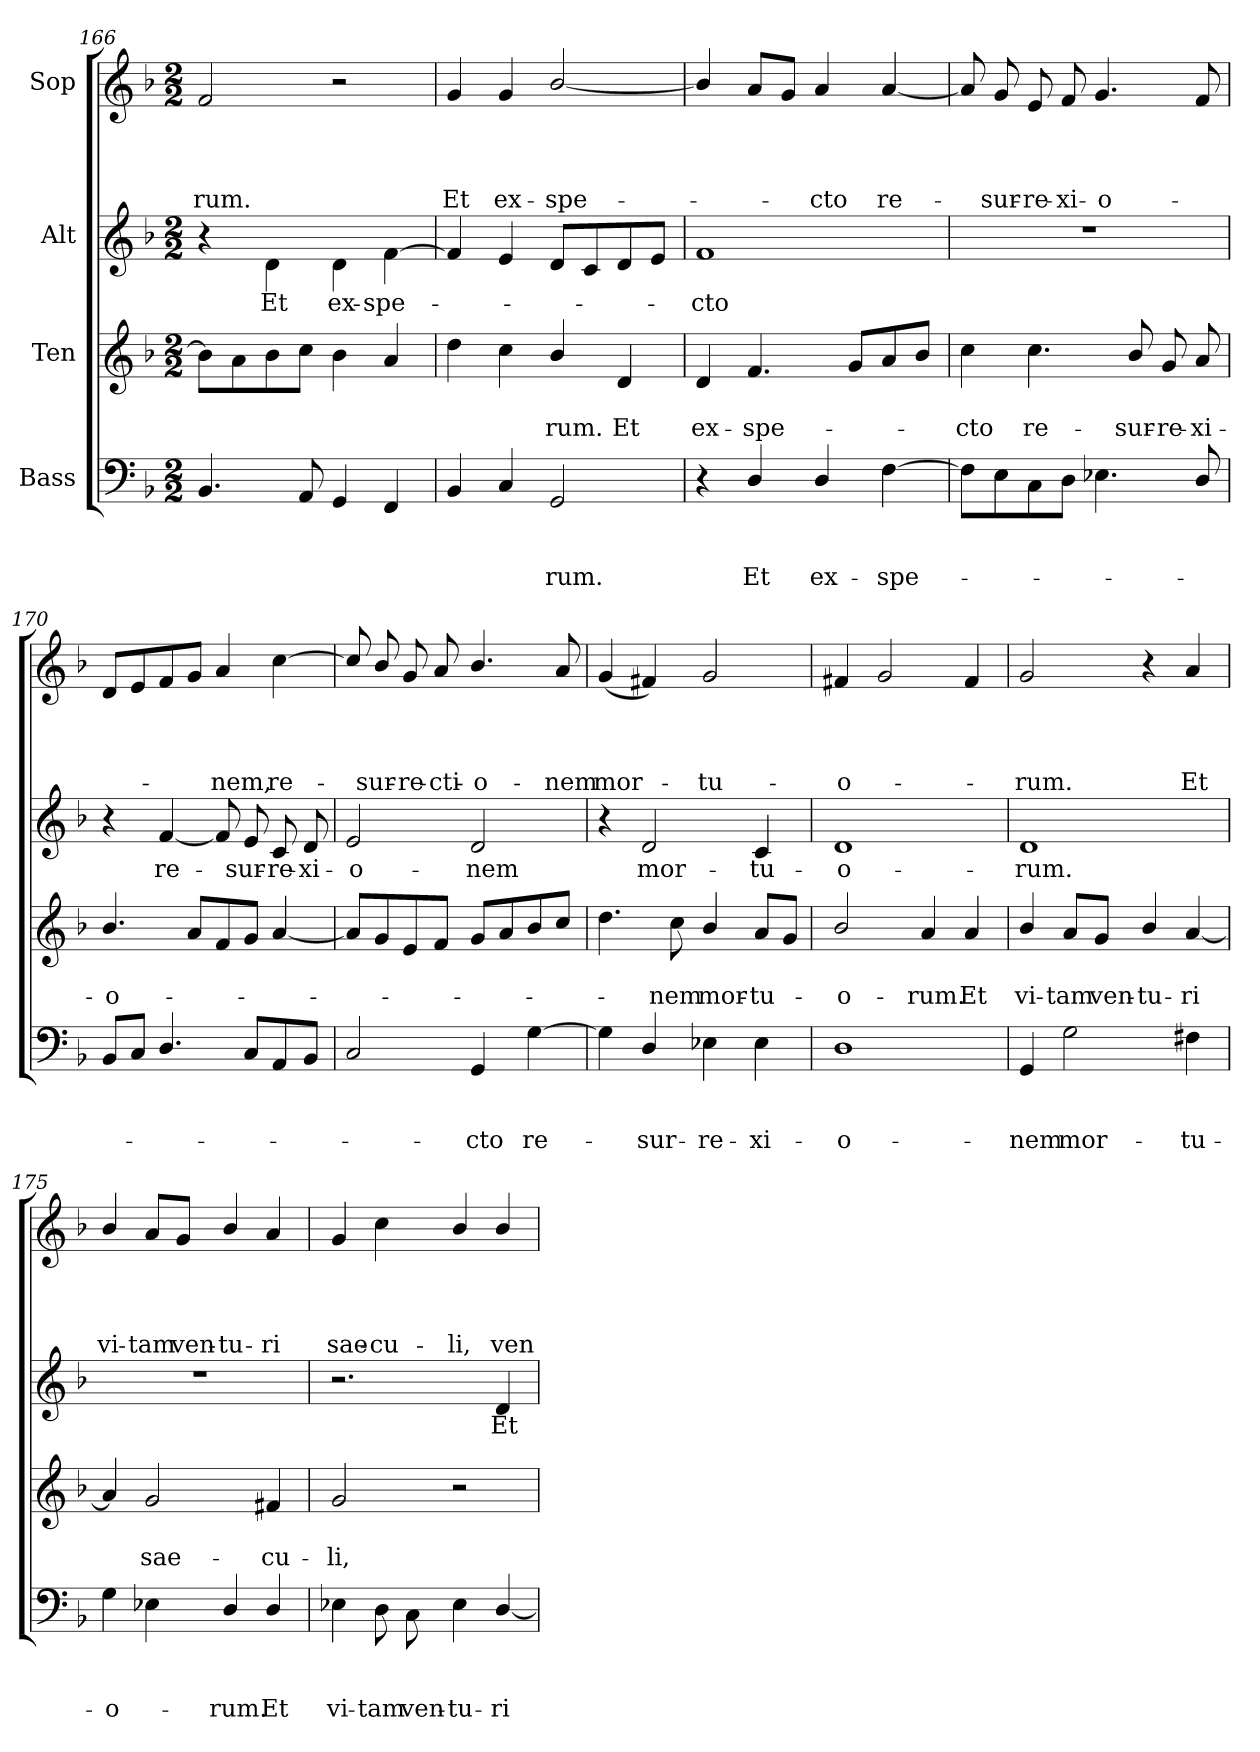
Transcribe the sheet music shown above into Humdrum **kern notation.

**kern	**text	**text	**text	**kern	**text	**text	**kern	**text	**kern	**text	**text	**text	**text
*part4	*part4	*part4	*part4	*part3	*part3	*part3	*part2	*part2	*part1	*part1	*part1	*part1	*part1
*staff4	*staff4	*staff4	*staff4	*staff3	*staff3	*staff3	*staff2	*staff2	*staff1	*staff1	*staff1	*staff1	*staff1
*I"Bass	*	*	*	*I"Ten	*	*	*I"Alt	*	*I"Sop	*	*	*	*
*clefF4	*	*	*	*clefG2	*	*	*clefG2	*	*clefG2	*	*	*	*
*k[b-]	*	*	*	*k[b-]	*	*	*k[b-]	*	*k[b-]	*	*	*	*
*F:	*	*	*	*F:	*	*	*F:	*	*F:	*	*	*	*
*M2/2	*	*	*	*M2/2	*	*	*M2/2	*	*M2/2	*	*	*	*
=166	=166	=166	=166	=166	=166	=166	=166	=166	=166	=166	=166	=166	=166
!	!	!	!	!	!	!	!	!	!	!	!	!	!LO:LY:b
4.BB-/	.	.	.	8b-\L]	.	.	4r	.	2f/	.	.	.	-rum.
.	.	.	.	8a\	.	.	.	.	.	.	.	.	.
!	!	!	!	!	!	!	!	!LO:LY:b	!	!	!	!	!
.	.	.	.	8b-\	.	.	4d\	Et	.	.	.	.	.
8AA/	.	.	.	8cc\J	.	.	.	.	.	.	.	.	.
!	!	!	!	!	!	!	!	!LO:LY:b	!	!	!	!	!
4GG/	.	.	.	4b-\	.	.	4d\	ex-	2r	.	.	.	.
!	!	!	!	!	!	!	!	!LO:LY:b	!	!	!	!	!
4FF/	.	.	.	4a/	.	.	[<4f\	-spe-	.	.	.	.	.
=167	=167	=167	=167	=167	=167	=167	=167	=167	=167	=167	=167	=167	=167
!	!	!	!	!	!	!	!	!	!	!	!	!	!LO:LY:b
4BB-/	.	.	.	4dd\	.	.	4f/]	.	4g/	.	.	.	Et
!	!	!	!	!	!	!	!	!	!	!	!	!	!LO:LY:b
4C/	.	.	.	4cc\	.	.	4e/	.	4g/	.	.	.	ex-
!	!	!	!LO:LY:b	!	!	!LO:LY:b	!	!	!	!	!	!	!LO:LY:b
2GG/	.	.	-rum.	4b-/	.	-rum.	8d/L	.	[<2b-/	.	.	.	-spe-
.	.	.	.	.	.	.	8c/	.	.	.	.	.	.
!	!	!	!	!	!	!LO:LY:b	!	!	!	!	!	!	!
.	.	.	.	4d/	.	Et	8d/	.	.	.	.	.	.
.	.	.	.	.	.	.	8e/J	.	.	.	.	.	.
=168	=168	=168	=168	=168	=168	=168	=168	=168	=168	=168	=168	=168	=168
!	!	!	!	!	!	!LO:LY:b	!	!LO:LY:b	!	!	!	!	!
4r	.	.	.	4d/	.	ex-	1f	-cto	4b-/]	.	.	.	.
!	!	!	!LO:LY:b	!	!	!LO:LY:b	!	!	!	!	!	!	!
4D/	.	.	Et	4.f/	.	-spe-	.	.	8a/L	.	.	.	.
.	.	.	.	.	.	.	.	.	8g/J	.	.	.	.
!	!	!	!LO:LY:b	!	!	!	!	!	!	!	!	!	!LO:LY:b
4D/	.	.	ex-	.	.	.	.	.	4a/	.	.	.	-cto
.	.	.	.	8g/L	.	.	.	.	.	.	.	.	.
!	!	!	!LO:LY:b	!	!	!	!	!	!	!	!	!	!LO:LY:b
[>4F\	.	.	-spe-	8a/	.	.	.	.	[>4a/	.	.	.	re-
.	.	.	.	8b-/J	.	.	.	.	.	.	.	.	.
=169	=169	=169	=169	=169	=169	=169	=169	=169	=169	=169	=169	=169	=169
!	!	!	!	!	!	!LO:LY:b	!	!	!	!	!	!	!
8F\L]	.	.	.	4cc\	.	-cto	1r	.	8a/]	.	.	.	.
!	!	!	!	!	!	!	!	!	!	!	!	!	!LO:LY:b
8E\	.	.	.	.	.	.	.	.	8g/	.	.	.	-sur-
!	!	!	!	!	!	!LO:LY:b	!	!	!	!	!	!	!LO:LY:b
8C\	.	.	.	4.cc\	.	re-	.	.	8e/	.	.	.	-re-
!	!	!	!	!	!	!	!	!	!	!	!	!	!LO:LY:b
8D\J	.	.	.	.	.	.	.	.	8f/	.	.	.	-xi-
!	!	!	!	!	!	!	!	!	!	!	!	!	!LO:LY:b
4.E-X\	.	.	.	.	.	.	.	.	4.g/	.	.	.	-o-
!	!	!	!	!	!	!LO:LY:b	!	!	!	!	!	!	!
.	.	.	.	8b-/	.	-sur-	.	.	.	.	.	.	.
!	!	!	!	!	!	!LO:LY:b	!	!	!	!	!	!	!
.	.	.	.	8g/	.	-re-	.	.	.	.	.	.	.
!	!	!	!	!	!	!LO:LY:b	!	!	!	!	!	!	!
8D/	.	.	.	8a/	.	-xi-	.	.	8f/	.	.	.	.
!!LO:PB:g=z
=170	=170	=170	=170	=170	=170	=170	=170	=170	=170	=170	=170	=170	=170
!	!	!	!	!	!	!LO:LY:b	!	!	!	!	!	!	!
8BB-/L	.	.	.	4.b-/	.	-o-	4r	.	8d/L	.	.	.	.
8C/J	.	.	.	.	.	.	.	.	8e/	.	.	.	.
!	!	!	!	!	!	!	!	!LO:LY:b	!	!	!	!	!
4.D/	.	.	.	.	.	.	[<4f/	re-	8f/	.	.	.	.
.	.	.	.	8a/L	.	.	.	.	8g/J	.	.	.	.
!	!	!	!	!	!	!	!	!	!	!	!	!	!LO:LY:b
.	.	.	.	8f/	.	.	8f/]	.	4a/	.	.	.	-nem,
!	!	!	!	!	!	!	!	!LO:LY:b	!	!	!	!	!
8C/L	.	.	.	8g/J	.	.	8e/	-sur-	.	.	.	.	.
!	!	!	!	!	!	!	!	!LO:LY:b	!	!	!	!	!LO:LY:b
8AA/	.	.	.	[<4a/	.	.	8c/	-re-	[>4cc\	.	.	.	re-
!	!	!	!	!	!	!	!	!LO:LY:b	!	!	!	!	!
8BB-/J	.	.	.	.	.	.	8d/	-xi-	.	.	.	.	.
=171	=171	=171	=171	=171	=171	=171	=171	=171	=171	=171	=171	=171	=171
!	!	!	!	!	!	!	!	!LO:LY:b	!	!	!	!	!
2C/	.	.	.	8a/L]	.	.	2e/	-o-	8cc/]	.	.	.	.
!	!	!	!	!	!	!	!	!	!	!	!	!	!LO:LY:b
.	.	.	.	8g/	.	.	.	.	8b-/	.	.	.	-sur-
!	!	!	!	!	!	!	!	!	!	!	!	!	!LO:LY:b
.	.	.	.	8e/	.	.	.	.	8g/	.	.	.	-re-
!	!	!	!	!	!	!	!	!	!	!	!	!	!LO:LY:b
.	.	.	.	8f/J	.	.	.	.	8a/	.	.	.	-cti-
!	!	!	!LO:LY:b	!	!	!	!	!LO:LY:b	!	!	!	!	!LO:LY:b
4GG/	.	.	-cto	8g/L	.	.	2d/	-nem	4.b-/	.	.	.	-o-
.	.	.	.	8a/	.	.	.	.	.	.	.	.	.
!	!	!	!LO:LY:b	!	!	!	!	!	!	!	!	!	!
[>4G\	.	.	re-	8b-/	.	.	.	.	.	.	.	.	.
!	!	!	!	!	!	!	!	!	!	!	!	!	!LO:LY:b
.	.	.	.	8cc/J	.	.	.	.	8a/	.	.	.	-nem
=172	=172	=172	=172	=172	=172	=172	=172	=172	=172	=172	=172	=172	=172
!	!	!	!	!	!	!	!	!	!	!	!	!	!LO:LY:b
4G\]	.	.	.	4.dd\	.	.	4r	.	(<4g/	.	.	.	mor-
!	!	!	!LO:LY:b	!	!	!	!	!LO:LY:b	!	!	!	!	!
4D/	.	.	-sur-	.	.	.	2d/	mor-	4f#X/)	.	.	.	.
!	!	!	!	!	!	!LO:LY:b	!	!	!	!	!	!	!
.	.	.	.	8cc\	.	-nem	.	.	.	.	.	.	.
!	!	!	!LO:LY:b	!	!	!LO:LY:b	!	!	!	!	!	!	!LO:LY:b
4E-X\	.	.	-re-	4b-/	.	mor-	.	.	2g/	.	.	.	-tu-
!	!	!	!LO:LY:b	!	!	!LO:LY:b	!	!LO:LY:b	!	!	!	!	!
4E-\	.	.	-xi-	8a/L	.	-tu-	4c/	-tu-	.	.	.	.	.
.	.	.	.	8g/J	.	.	.	.	.	.	.	.	.
=173	=173	=173	=173	=173	=173	=173	=173	=173	=173	=173	=173	=173	=173
!	!	!	!LO:LY:b	!	!	!LO:LY:b	!	!LO:LY:b	!	!	!	!	!LO:LY:b
1D	.	.	-o-	2b-/	.	-o-	1d	-o-	4f#X/	.	.	.	-o-
.	.	.	.	.	.	.	.	.	2g/	.	.	.	.
!	!	!	!	!	!	!LO:LY:b	!	!	!	!	!	!	!
.	.	.	.	4a/	.	-rum.	.	.	.	.	.	.	.
!	!	!	!	!	!	!LO:LY:b	!	!	!	!	!	!	!
.	.	.	.	4a/	.	Et	.	.	4f#/	.	.	.	.
=174	=174	=174	=174	=174	=174	=174	=174	=174	=174	=174	=174	=174	=174
!	!	!	!LO:LY:b	!	!	!LO:LY:b	!	!LO:LY:b	!	!	!	!	!LO:LY:b
4GG/	.	.	-nem	4b-/	.	vi-	1d	-rum.	2g/	.	.	.	-rum.
!	!	!	!LO:LY:b	!	!	!LO:LY:b	!	!	!	!	!	!	!
2G\	.	.	mor-	8a/L	.	-tam	.	.	.	.	.	.	.
!	!	!	!	!	!	!LO:LY:b	!	!	!	!	!	!	!
.	.	.	.	8g/J	.	ven-	.	.	.	.	.	.	.
!	!	!	!	!	!	!LO:LY:b	!	!	!	!	!	!	!
.	.	.	.	4b-/	.	-tu-	.	.	4r	.	.	.	.
!	!	!	!LO:LY:b	!	!	!LO:LY:b	!	!	!	!	!	!	!LO:LY:b
4F#X\	.	.	-tu-	[<4a/	.	-ri	.	.	4a/	.	.	.	Et
!!LO:LB:g=z
=175	=175	=175	=175	=175	=175	=175	=175	=175	=175	=175	=175	=175	=175
!	!	!	!LO:LY:b	!	!	!	!	!	!	!	!	!	!LO:LY:b
4G\	.	.	-o-	4a/]	.	.	1r	.	4b-/	.	.	.	vi-
!	!	!	!	!	!	!LO:LY:b	!	!	!	!	!	!	!LO:LY:b
4E-X\	.	.	.	2g/	.	sae-	.	.	8a/L	.	.	.	-tam
!	!	!	!	!	!	!	!	!	!	!	!	!	!LO:LY:b
.	.	.	.	.	.	.	.	.	8g/J	.	.	.	ven-
!	!	!	!LO:LY:b	!	!	!	!	!	!	!	!	!	!LO:LY:b
4D/	.	.	-rum.	.	.	.	.	.	4b-/	.	.	.	-tu-
!	!	!	!LO:LY:b	!	!	!LO:LY:b	!	!	!	!	!	!	!LO:LY:b
4D/	.	.	Et	4f#X/	.	-cu-	.	.	4a/	.	.	.	-ri
=176	=176	=176	=176	=176	=176	=176	=176	=176	=176	=176	=176	=176	=176
!	!	!	!LO:LY:b	!	!	!LO:LY:b	!	!	!	!	!	!	!LO:LY:b
4E-X\	.	.	vi-	2g/	.	-li,	2.r	.	4g/	.	.	.	sae-
!	!	!	!LO:LY:b	!	!	!	!	!	!	!	!	!	!LO:LY:b
8D\	.	.	-tam	.	.	.	.	.	4cc\	.	.	.	-cu-
!	!	!	!LO:LY:b	!	!	!	!	!	!	!	!	!	!
8C\	.	.	ven-	.	.	.	.	.	.	.	.	.	.
!	!	!	!LO:LY:b	!	!	!	!	!	!	!	!	!	!LO:LY:b
4E-\	.	.	-tu-	2r	.	.	.	.	4b-/	.	.	.	-li,
!	!	!	!LO:LY:b	!	!	!	!	!LO:LY:b	!	!	!	!	!LO:LY:b
[<4D/	.	.	-ri-	.	.	.	4d/	Et	4b-/	.	.	.	ven-
=	=	=	=	=	=	=	=	=	=	=	=	=	=
*-	*-	*-	*-	*-	*-	*-	*-	*-	*-	*-	*-	*-	*-
